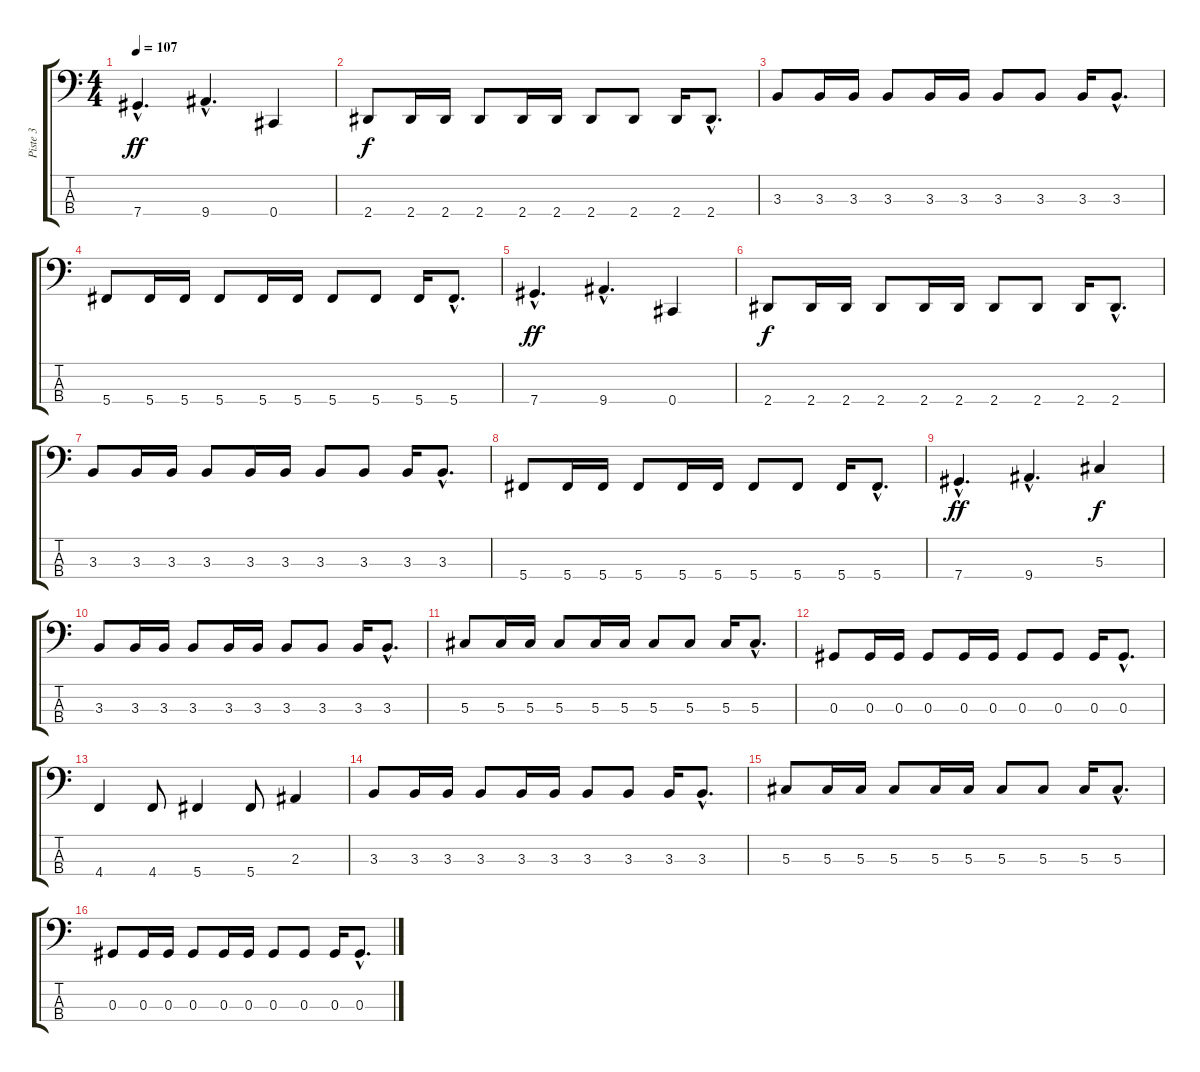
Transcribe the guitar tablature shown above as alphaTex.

\track ("Piste 3" "Piste 3") {instrument electricbassfinger}
\staff {score tabs}
\tuning (Gb2 Db2 Ab1 Db1) {hide}
\ts (4 4)
\tempo 107
\clef f4
\ks c
7.4{hac}.4{d dy ff} 9.4{hac}.4{d} 0.4.4 |
2.4.8{dy f} 2.4.16 2.4.16 2.4.8 2.4.16 2.4.16 2.4.8 2.4.8 2.4.16 2.4{hac}.8{d} |
3.3.8 3.3.16 3.3.16 3.3.8 3.3.16 3.3.16 3.3.8 3.3.8 3.3.16 3.3{hac}.8{d} |
5.4.8 5.4.16 5.4.16 5.4.8 5.4.16 5.4.16 5.4.8 5.4.8 5.4.16 5.4{hac}.8{d} |
7.4{hac}.4{d dy ff} 9.4{hac}.4{d} 0.4.4 |
2.4.8{dy f} 2.4.16 2.4.16 2.4.8 2.4.16 2.4.16 2.4.8 2.4.8 2.4.16 2.4{hac}.8{d} |
3.3.8 3.3.16 3.3.16 3.3.8 3.3.16 3.3.16 3.3.8 3.3.8 3.3.16 3.3{hac}.8{d} |
5.4.8 5.4.16 5.4.16 5.4.8 5.4.16 5.4.16 5.4.8 5.4.8 5.4.16 5.4{hac}.8{d} |
7.4{hac}.4{d dy ff} 9.4{hac}.4{d} 5.3.4{dy f} |
3.3.8 3.3.16 3.3.16 3.3.8 3.3.16 3.3.16 3.3.8 3.3.8 3.3.16 3.3{hac}.8{d} |
5.3.8 5.3.16 5.3.16 5.3.8 5.3.16 5.3.16 5.3.8 5.3.8 5.3.16 5.3{hac}.8{d} |
0.3.8 0.3.16 0.3.16 0.3.8 0.3.16 0.3.16 0.3.8 0.3.8 0.3.16 0.3{hac}.8{d} |
4.4.4 4.4.8 5.4.4 5.4.8 2.3.4 |
3.3.8 3.3.16 3.3.16 3.3.8 3.3.16 3.3.16 3.3.8 3.3.8 3.3.16 3.3{hac}.8{d} |
5.3.8 5.3.16 5.3.16 5.3.8 5.3.16 5.3.16 5.3.8 5.3.8 5.3.16 5.3{hac}.8{d} |
0.3.8 0.3.16 0.3.16 0.3.8 0.3.16 0.3.16 0.3.8 0.3.8 0.3.16 0.3{hac}.8{d}
